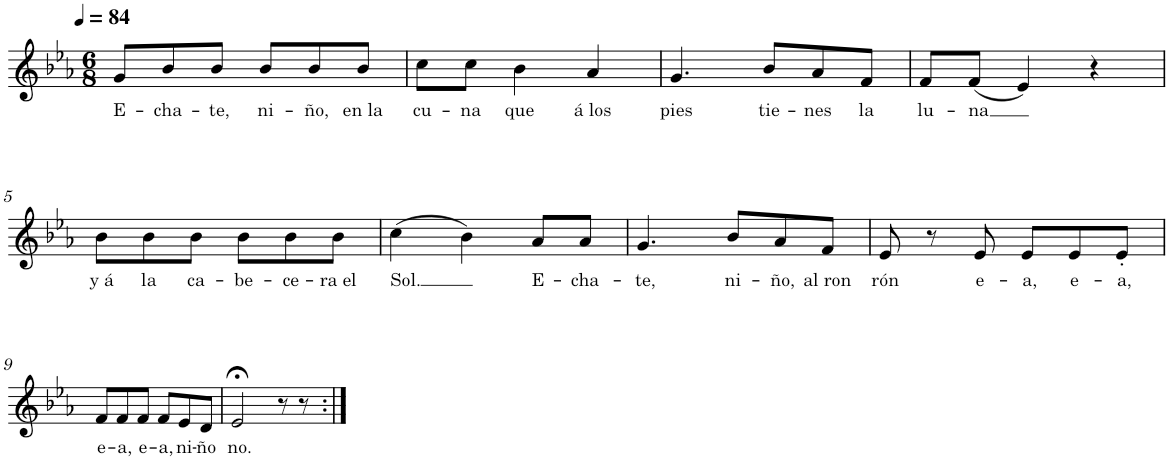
**kern	**text
*part1	*part1
*staff1	*staff1
*I"Nylon Guitar	*
*clefG2	*
*Trd7c12	*
*k[b-e-a-]	*
*M6/8	*
*MM84	*
=1	=1
!	!LO:LY:b
8g/L	E-
!	!LO:LY:b
8b-/	-cha-
!	!LO:LY:b
8b-/J	-te,
!	!LO:LY:b
8b-/L	ni-
!	!LO:LY:b
8b-/	-ño,
!	!LO:LY:b
8b-/J	en la
=2	=2
!	!LO:LY:b
8cc\L	cu-
!	!LO:LY:b
8cc\J	-na
!	!LO:LY:b
4b-\	que
!	!LO:LY:b
4a-/	á los
=3	=3
!	!LO:LY:b
4.g/	pies
!	!LO:LY:b
8b-/L	tie-
!	!LO:LY:b
8a-/	-nes
!	!LO:LY:b
8f/J	la
=4	=4
!	!LO:LY:b
8f/L	lu-
!	!LO:LY:b
(8f/J	-na
4e-/)	.
4r	.
!!LO:LB:g=z
=5	=5
!	!LO:LY:b
8b-\L	y á
!	!LO:LY:b
8b-\	la
!	!LO:LY:b
8b-\J	ca-
!	!LO:LY:b
8b-\L	-be-
!	!LO:LY:b
8b-\	-ce-
!	!LO:LY:b
8b-\J	-ra el
=6	=6
!	!LO:LY:b
(4cc\	Sol.
4b-\)	.
!	!LO:LY:b
8a-/L	E-
!	!LO:LY:b
8a-/J	-cha-
=7	=7
!	!LO:LY:b
4.g/	-te,
!	!LO:LY:b
8b-/L	ni-
!	!LO:LY:b
8a-/	-ño,
!	!LO:LY:b
8f/J	al ron
=8	=8
!	!LO:LY:b
8e-/	rón
8r	.
!	!LO:LY:b
8e-/	e-
!	!LO:LY:b
8e-/L	-a,
!	!LO:LY:b
8e-/	e-
!	!LO:LY:b
8e-'/J	-a,
!!LO:LB:g=z
=9	=9
!	!LO:LY:b
8f/L	e-
!	!LO:LY:b
8f/	-a,
!	!LO:LY:b
8f/J	e-
!	!LO:LY:b
8f/L	-a,
!	!LO:LY:b
8e-/	ni-
!	!LO:LY:b
8d/J	-ño
=10	=10
!	!LO:LY:b
2e-;</	no.
8r	.
8r	.
=:|!	=:|!
*-	*-
